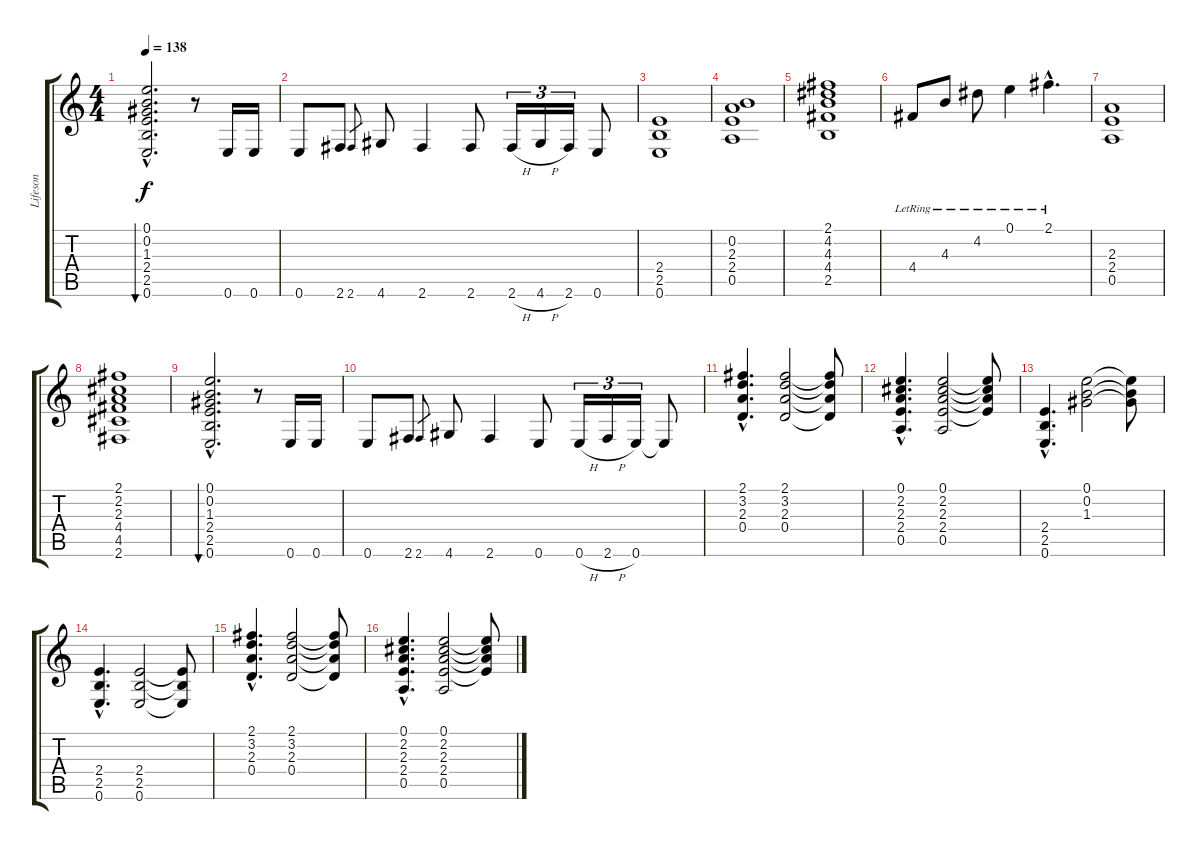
\track ("Lifeson" "Lifeson") {instrument electricguitarclean}
\staff {score tabs}
\tuning (E4 B3 G3 D3 A2 E2) {hide}
\ts (4 4)
\tempo 138
\clef g2
\ks c
(0.1{hac} 0.2{hac} 1.3{hac} 2.4{hac} 2.5{hac} 0.6{hac}).2{d bu 120 dy f} r.8 0.6.16 0.6.16 |
0.6.8 2.6.8 2.6.8{gr} 4.6.8 2.6.4 2.6.8 2.6{h}.16{tu (3 2)} 4.6{h}.16{tu (3 2)} 2.6.16{tu (3 2)} 0.6.8 |
(2.4 2.5 0.6).1 |
(0.2 2.3 2.4 0.5).1 |
(2.1 4.2 4.3 4.4 2.5).1 |
4.4{lr}.8 4.3{lr}.8 4.2{lr}.8 0.1{lr}.4 2.1{hac lr}.4{d} |
(2.3 2.4 0.5).1 |
(2.1 2.2 2.3 4.4 4.5 2.6).1 |
(0.1{hac} 0.2{hac} 1.3{hac} 2.4{hac} 2.5{hac} 0.6{hac}).2{d bu 120} r.8 0.6.16 0.6.16 |
0.6.8 2.6.8 2.6.8{gr} 4.6.8 2.6.4 0.6.8 0.6{h}.16{tu (3 2)} 2.6{h}.16{tu (3 2)} 0.6.16{tu (3 2)} 0.6{t}.8 |
(2.1{hac} 3.2{hac} 2.3{hac} 0.4{hac}).4{d} (2.1 3.2 2.3 0.4).2 (2.1{t} 3.2{t} 2.3{t} 0.4{t}).8 |
(0.1{hac} 2.2{hac} 2.3{hac} 2.4{hac} 0.5{hac}).4{d} (0.1 2.2 2.3 2.4 0.5).2 (0.1{t} 2.2{t} 2.3{t} 2.4{t}).8 |
(2.4{hac} 2.5{hac} 0.6{hac}).4{d} (0.1 0.2 1.3).2 (0.1{t} 0.2{t} 1.3{t}).8 |
(2.4{hac} 2.5{hac} 0.6{hac}).4{d} (2.4 2.5 0.6).2 (2.4{t} 2.5{t} 0.6{t}).8 |
(2.1{hac} 3.2{hac} 2.3{hac} 0.4{hac}).4{d} (2.1 3.2 2.3 0.4).2 (2.1{t} 3.2{t} 2.3{t} 0.4{t}).8 |
(0.1{hac} 2.2{hac} 2.3{hac} 2.4{hac} 0.5{hac}).4{d} (0.1 2.2 2.3 2.4 0.5).2 (0.1{t} 2.2{t} 2.3{t} 2.4{t}).8
